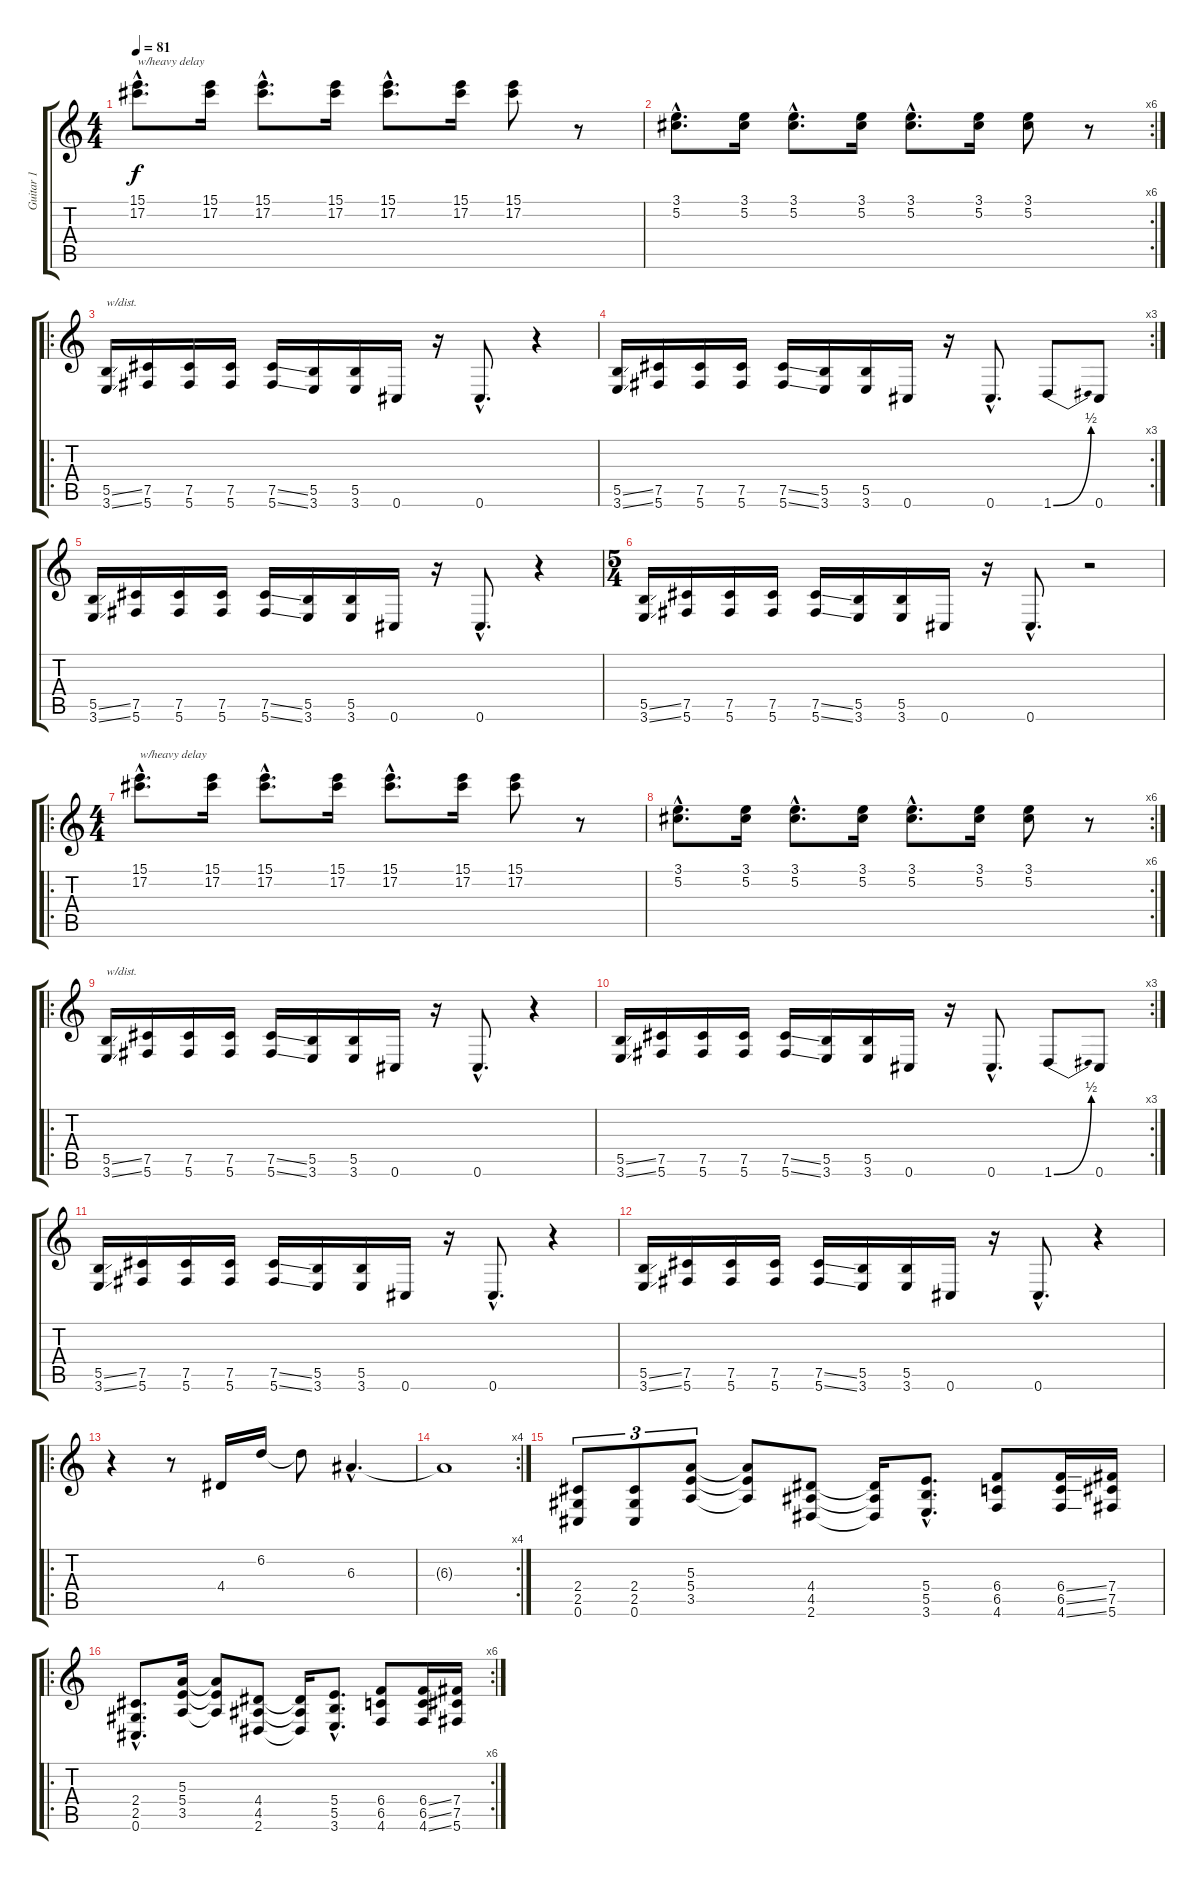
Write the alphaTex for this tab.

\track ("Guitar 1" "Guitar 1") {instrument distortionguitar}
\staff {score tabs}
\tuning (Db4 Ab3 E3 B2 Gb2 Db2) {hide}
\ts (4 4)
\tempo 81
\clef g2
\ks c
(15.1{hac} 17.2{hac}).8{d txt "w/heavy delay" dy f instrument electricguitarclean} (15.1 17.2).16 (15.1{hac} 17.2{hac}).8{d} (15.1 17.2).16 (15.1{hac} 17.2{hac}).8{d} (15.1 17.2).16 (15.1 17.2).8 r.8 |
\rc 6
(3.1{hac} 5.2{hac}).8{d} (3.1 5.2).16 (3.1{hac} 5.2{hac}).8{d} (3.1 5.2).16 (3.1{hac} 5.2{hac}).8{d} (3.1 5.2).16 (3.1 5.2).8 r.8 |
\ro
(5.5{ss} 3.6{ss}).16{txt "w/dist." instrument distortionguitar} (7.5 5.6).16 (7.5 5.6).16 (7.5 5.6).16 (7.5{ss} 5.6{ss}).16 (5.5 3.6).16 (5.5 3.6).16 0.6.16 r.16 0.6{hac}.8{d} r.4 |
\rc 3
(5.5{ss} 3.6{ss}).16 (7.5 5.6).16 (7.5 5.6).16 (7.5 5.6).16 (7.5{ss} 5.6{ss}).16 (5.5 3.6).16 (5.5 3.6).16 0.6.16 r.16 0.6{hac}.8{d} 1.6{be (bend 0 0 60 2)}.8 0.6.8 |
(5.5{ss} 3.6{ss}).16 (7.5 5.6).16 (7.5 5.6).16 (7.5 5.6).16 (7.5{ss} 5.6{ss}).16 (5.5 3.6).16 (5.5 3.6).16 0.6.16 r.16 0.6{hac}.8{d} r.4 |
\ts (5 4)
(5.5{ss} 3.6{ss}).16 (7.5 5.6).16 (7.5 5.6).16 (7.5 5.6).16 (7.5{ss} 5.6{ss}).16 (5.5 3.6).16 (5.5 3.6).16 0.6.16 r.16 0.6{hac}.8{d} r.2 |
\ro
\ts (4 4)
(15.1{hac} 17.2{hac}).8{d txt "w/heavy delay" instrument electricguitarclean} (15.1 17.2).16 (15.1{hac} 17.2{hac}).8{d} (15.1 17.2).16 (15.1{hac} 17.2{hac}).8{d} (15.1 17.2).16 (15.1 17.2).8 r.8 |
\rc 6
(3.1{hac} 5.2{hac}).8{d} (3.1 5.2).16 (3.1{hac} 5.2{hac}).8{d} (3.1 5.2).16 (3.1{hac} 5.2{hac}).8{d} (3.1 5.2).16 (3.1 5.2).8 r.8 |
\ro
(5.5{ss} 3.6{ss}).16{txt "w/dist." instrument distortionguitar} (7.5 5.6).16 (7.5 5.6).16 (7.5 5.6).16 (7.5{ss} 5.6{ss}).16 (5.5 3.6).16 (5.5 3.6).16 0.6.16 r.16 0.6{hac}.8{d} r.4 |
\rc 3
(5.5{ss} 3.6{ss}).16 (7.5 5.6).16 (7.5 5.6).16 (7.5 5.6).16 (7.5{ss} 5.6{ss}).16 (5.5 3.6).16 (5.5 3.6).16 0.6.16 r.16 0.6{hac}.8{d} 1.6{be (bend 0 0 60 2)}.8 0.6.8 |
(5.5{ss} 3.6{ss}).16 (7.5 5.6).16 (7.5 5.6).16 (7.5 5.6).16 (7.5{ss} 5.6{ss}).16 (5.5 3.6).16 (5.5 3.6).16 0.6.16 r.16 0.6{hac}.8{d} r.4 |
(5.5{ss} 3.6{ss}).16 (7.5 5.6).16 (7.5 5.6).16 (7.5 5.6).16 (7.5{ss} 5.6{ss}).16 (5.5 3.6).16 (5.5 3.6).16 0.6.16 r.16 0.6{hac}.8{d} r.4 |
\ro
r.4 r.8 4.4.16 6.2.16 6.2{t}.8 6.3{hac}.4{d} |
\rc 4
6.3{t}.1 |
(2.4 2.5 0.6).8{tu (3 2)} (2.4 2.5 0.6).8{tu (3 2)} (5.3 5.4 3.5).8{tu (3 2)} (5.3{t} 5.4{t} 3.5{t}).8 (4.4 4.5 2.6).8 (4.4{t} 4.5{t} 2.6{t}).16 (5.4{hac} 5.5{hac} 3.6{hac}).8{d} (6.4 6.5 4.6).8 (6.4{ss} 6.5{ss} 4.6{ss}).16 (7.4 7.5 5.6).16 |
\ro
\rc 6
(2.4{hac} 2.5{hac} 0.6{hac}).8{d} (5.3 5.4 3.5).16 (5.3{t} 5.4{t} 3.5{t}).8 (4.4 4.5 2.6).8 (4.4{t} 4.5{t} 2.6{t}).16 (5.4{hac} 5.5{hac} 3.6{hac}).8{d} (6.4 6.5 4.6).8 (6.4{ss} 6.5{ss} 4.6{ss}).16 (7.4 7.5 5.6).16
